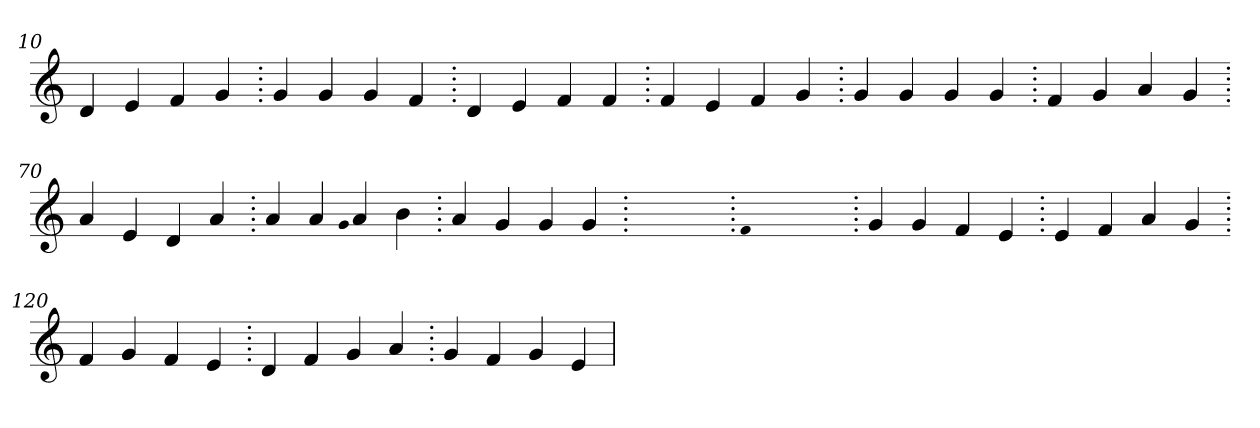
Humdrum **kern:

**kern
*part1
*staff1
*clefG2
=10.
4d
4e
4f
4g
=20.
4g
4g
4g
4f
=30.
4d
4e
4f
4f
=40.
4f
4e
4f
4g
=50.
4g
4g
4g
4g
=60.
4f
4g
4a
4g
=70.
4a
4e
4d
4a
=80.
4a
4a
qqg
4a
4b
=90.
4a
4g
4g
4g
=100.
1ryy
=100.
qqf
1ryy
=100.
4g
4g
4f
4e
=110.
4e
4f
4a
4g
=120.
4f
4g
4f
4e
=130.
4d
4f
4g
4a
=140.
4g
4f
4g
4e
=
*-
